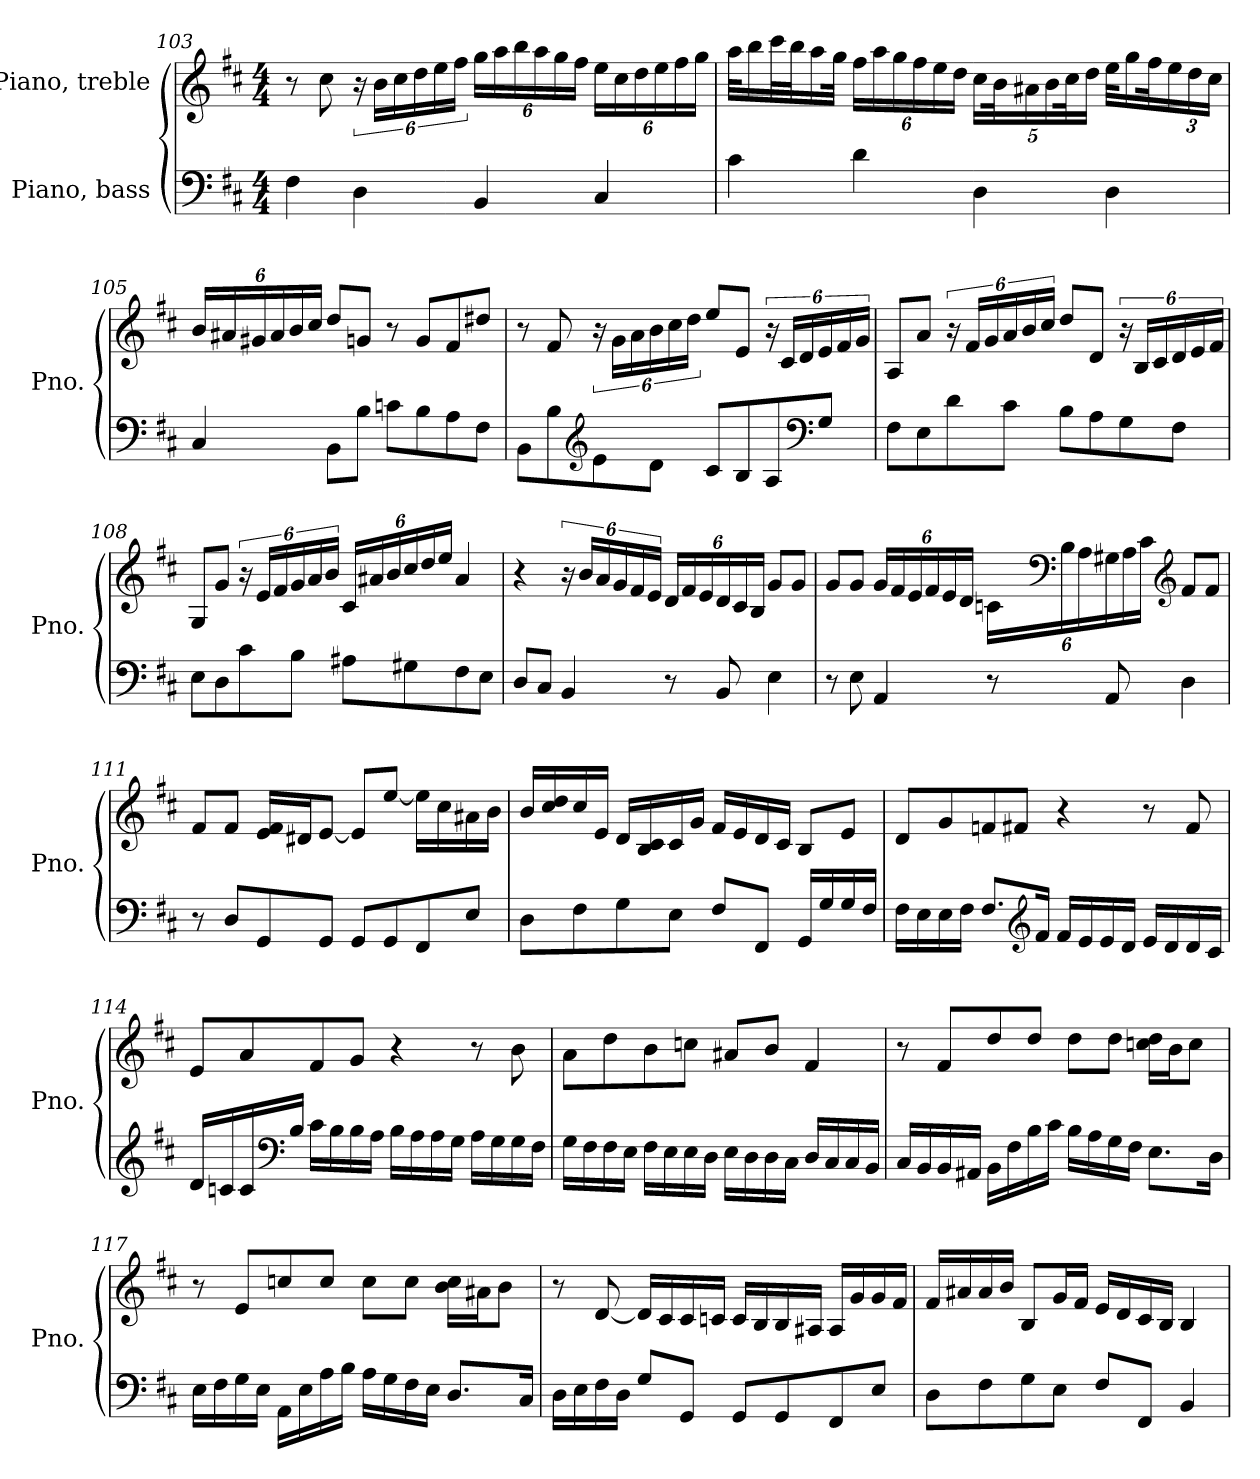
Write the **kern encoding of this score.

**kern	**kern
*part2	*part1
*staff2	*staff1
*I"Piano, bass	*I"Piano, treble
*I'Pno.	*I'Pno.
*clefF4	*clefG2
*k[f#c#]	*k[f#c#]
*M4/4	*M4/4
=103	=103
4F#\	8r
.	8cc#\
4D\	24r
.	24b\LL
.	24cc#\
*	*Xbrackettup
.	24dd\
.	24ee\
.	24ff#\JJ
4BB/	24gg\LL
.	24aa\
.	24bb\
.	24aa\
.	24gg\
.	24ff#\JJ
4C#/	24ee\LL
.	24cc#\
.	24dd\
.	24ee\
.	24ff#\
.	24gg\JJ
!!LO:LB:g=z
=104	=104
4c#\	32aa\KLL
.	16bb\
.	32ccc#\L
.	32bb\J
.	16aa\
.	32gg\JJk
4d\	24ff#\LL
.	24aa\
.	24gg\
.	24ff#\
.	24ee\
.	24dd\JJ
4D\	20cc#\LL
.	40b\K
.	20a#X\
.	20b\
.	40cc#\K
.	20dd\JJ
4D\	32ee\KLL
.	16gg\
.	32ff#\K
.	24ee\
.	24dd\
.	24cc#\JJ
=105	=105
4C#/	24b/LL
.	24a#X/
.	24g#X/
.	24a#/
.	24b/
.	24cc#/JJ
8BB\L	8dd/L
8B\J	8gn/J
8cn\L	8r
8B\	8g/L
8A\	8f#/
8F#\J	8dd#X/J
!!LO:PB:g=z
=106	=106
8BB\L	8r
8B\	8f#/
*clefG2	*
*	*brackettup
8e\	24r
.	24g\LL
.	24a\
*	*Xbrackettup
8d\J	24b\
.	24cc#\
.	24dd\JJ
8c#/L	8ee/L
8B/	8e/J
*	*brackettup
8A/	24r
.	24c#/LL
.	24d/
*clefF4	*
*	*Xbrackettup
8G/J	24e/
.	24f#/
.	24g/JJ
=107	=107
8F#\L	8A/L
8E\	8a/J
*	*brackettup
8d\	24r
.	24f#/LL
.	24g/
*	*Xbrackettup
8c#\J	24a/
.	24b/
.	24cc#/JJ
8B\L	8dd/L
8A\	8d/J
*	*brackettup
8G\	24r
.	24B/LL
.	24c#/
*	*Xbrackettup
8F#\J	24d/
.	24e/
.	24f#/JJ
!!LO:LB:g=z
=108	=108
8E\L	8G/L
8D\	8g/J
*	*brackettup
8c#\	24r
.	24e/LL
.	24f#/
*	*Xbrackettup
8B\J	24g/
.	24a/
.	24b/JJ
8A#X\L	24c#/LL
.	24a#X/
.	24b/
8G#X\	24cc#/
.	24dd/
.	24ee/JJ
8F#\	4a#/
8E\J	.
=109	=109
8D/L	4r
8C#/J	.
*	*brackettup
4BB/	24r
.	24b/LL
.	24a/
*	*Xbrackettup
.	24g/
.	24f#/
.	24e/JJ
8r	24d/LL
.	24f#/
.	24e/
8BB/	24d/
.	24c#/
.	24B/JJ
4E\	8g/L
.	8g/J
!!LO:LB:g=z
=110	=110
8r	8g/L
8E\	8g/J
4AA/	24g/LL
.	24f#/
.	24e/
.	24f#/
.	24e/
.	24d/JJ
8r	24cn\LL
*	*clefF4
.	24B\
.	24A\
8AA/	24G#X\
.	24A\
.	24c\JJ
*	*clefG2
4D\	8f#/L
.	8f#/J
=111	=111
8r	8f#/L
8D/L	8f#/J
8GG/	16e/ 16f#/LL
.	16d#X/J
8GG/J	[8e/J
8GG/L	8e/L]
8GG/	[8ee/J
8FF#/	16ee\LL]
.	16cc#\
8E/J	16a#X\
.	16b\JJ
!!LO:LB:g=z
=112	=112
8D\L	16b/LL
.	16cc#/ 16dd/
8F#\	16cc#/
.	16e/JJ
8G\	16d/LL
.	16B/ 16c#/
8E\J	16c#/
.	16g/JJ
8F#/L	16f#/LL
.	16e/
8FF#/J	16d/
.	16c#/JJ
16GG/LL	8B/L
16G/	.
16G/	8e/J
16F#/JJ	.
=113	=113
16F#\LL	8d/L
16E\	.
16E\	8g/
16F#\JJ	.
8.F#/L	8fn/
.	8f#X/J
*clefG2	*
16f#/Jk	.
16f#/LL	4r
16e/	.
16e/	.
16d/JJ	.
16e/LL	8r
16d/	.
16d/	8f#/
16c#/JJ	.
!!LO:LB:g=z
=114	=114
16d/LL	8e/L
16cn/	.
16c/	8a/
*clefF4	*
16B/JJ	.
16c\LL	8f#/
16B\	.
16B\	8g/J
16A\JJ	.
16B\LL	4r
16A\	.
16A\	.
16G\JJ	.
16A\LL	8r
16G\	.
16G\	8b\
16F#\JJ	.
=115	=115
16G\LL	8a\L
16F#\	.
16F#\	8dd\
16E\JJ	.
16F#\LL	8b\
16E\	.
16E\	8ccn\J
16D\JJ	.
16E\LL	8a#X/L
16D\	.
16D\	8b/J
16C#\JJ	.
16D/LL	4f#/
16C#/	.
16C#/	.
16BB/JJ	.
!!LO:LB:g=z
=116	=116
16C#/LL	8r
16BB/	.
16BB/	8f#/L
16AA#X/JJ	.
16BB\LL	8dd/
16F#\	.
16B\	8dd/J
16c#\JJ	.
16B\LL	8dd\L
16A\	.
16G\	8dd\J
16F#\JJ	.
8.E\L	16ccn\ 16dd\LL
.	16b\J
.	8cc\J
16D\Jk	.
=117	=117
16E\LL	8r
16F#\	.
16G\	8e/L
16E\JJ	.
16AA\LL	8ccn/
16E\	.
16A\	8cc/J
16B\JJ	.
16A\LL	8cc\L
16G\	.
16F#\	8cc\J
16E\JJ	.
8.D/L	16b\ 16cc\LL
.	16a#X\J
.	8b\J
16C#/Jk	.
!!LO:PB:g=z
=118	=118
16D\LL	8r
16E\	.
16F#\	[8d/
16D\JJ	.
8G/L	16d/LL]
.	16c#/
8GG/J	16c#/
.	16cn/JJ
8GG/L	16c/LL
.	16B/
8GG/	16B/
.	16A#X/JJ
8FF#/	16A#/LL
.	16g/
8E/J	16g/
.	16f#/JJ
=119	=119
8D\L	16f#/LL
.	16a#X/
8F#\	16a#/
.	16b/JJ
8G\	8B/L
8E\J	16g/L
.	16f#/JJ
8F#/L	16e/LL
.	16d/
8FF#/J	16c#/
.	16B/JJ
4BB/	4B/
=	=
*-	*-
